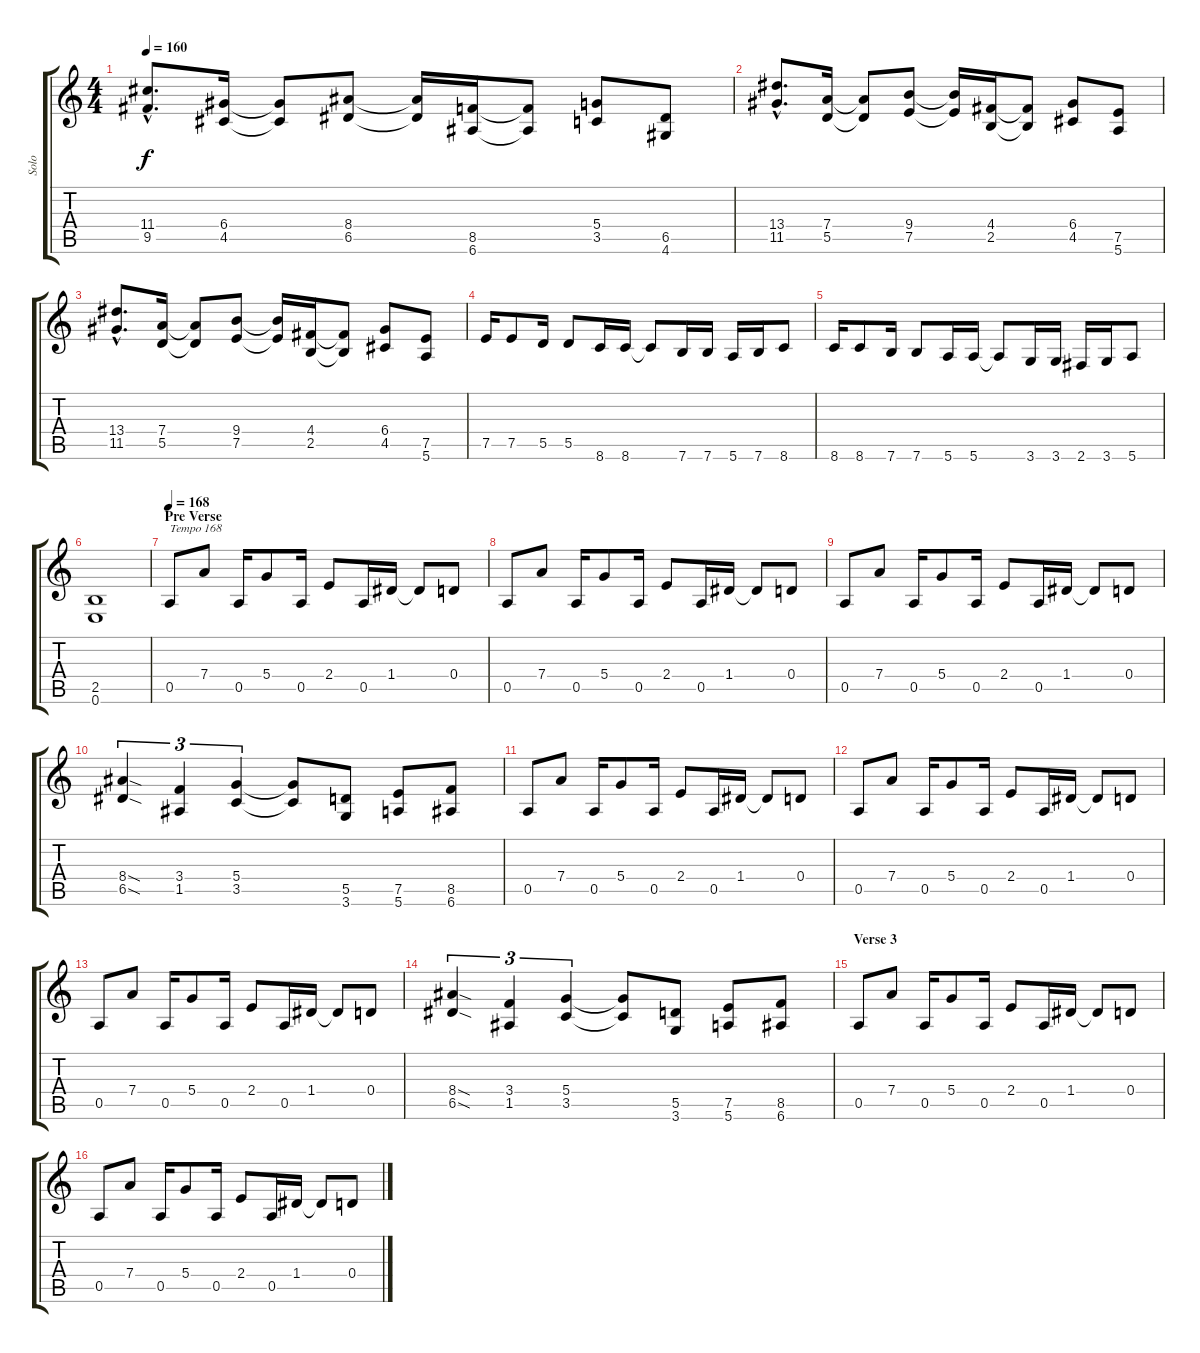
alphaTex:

\track ("Solo" "Solo") {instrument distortionguitar}
\staff {score tabs}
\tuning (E4 B3 G3 D3 A2 E2) {hide}
\ts (4 4)
\tempo 160
\clef g2
\ks c
(11.4{hac} 9.5{hac}).8{d dy f} (6.4 4.5).16 (6.4{t} 4.5{t}).8 (8.4 6.5).8 (8.4{t} 6.5{t}).16 (8.5 6.6).16 (8.5{t} 6.6{t}).8 (5.4 3.5).8 (6.5 4.6).8 |
(13.4{hac} 11.5{hac}).8{d} (7.4 5.5).16 (7.4{t} 5.5{t}).8 (9.4 7.5).8 (9.4{t} 7.5{t}).16 (4.4 2.5).16 (4.4{t} 2.5{t}).8 (6.4 4.5).8 (7.5 5.6).8 |
(13.4{hac} 11.5{hac}).8{d} (7.4 5.5).16 (7.4{t} 5.5{t}).8 (9.4 7.5).8 (9.4{t} 7.5{t}).16 (4.4 2.5).16 (4.4{t} 2.5{t}).8 (6.4 4.5).8 (7.5 5.6).8 |
7.5.16 7.5.8 5.5.16 5.5.8 8.6.16 8.6.16 8.6{t}.8 7.6.16 7.6.16 5.6.16 7.6.16 8.6.8 |
8.6.16 8.6.8 7.6.16 7.6.8 5.6.16 5.6.16 5.6{t}.8 3.6.16 3.6.16 2.6.16 3.6.16 5.6.8 |
(2.5 0.6).1 |
\section ("" "Pre Verse")
\tempo 168
0.5.8{txt "Tempo 168"} 7.4.8 0.5.16 5.4.8 0.5.16 2.4.8 0.5.16 1.4.16 1.4{t}.8 0.4.8 |
0.5.8 7.4.8 0.5.16 5.4.8 0.5.16 2.4.8 0.5.16 1.4.16 1.4{t}.8 0.4.8 |
0.5.8 7.4.8 0.5.16 5.4.8 0.5.16 2.4.8 0.5.16 1.4.16 1.4{t}.8 0.4.8 |
(8.4{sod} 6.5{sod}).4{tu (3 2)} (3.4 1.5).4{tu (3 2)} (5.4 3.5).4{tu (3 2)} (5.4{t} 3.5{t}).8 (5.5 3.6).8 (7.5 5.6).8 (8.5 6.6).8 |
0.5.8 7.4.8 0.5.16 5.4.8 0.5.16 2.4.8 0.5.16 1.4.16 1.4{t}.8 0.4.8 |
0.5.8 7.4.8 0.5.16 5.4.8 0.5.16 2.4.8 0.5.16 1.4.16 1.4{t}.8 0.4.8 |
0.5.8 7.4.8 0.5.16 5.4.8 0.5.16 2.4.8 0.5.16 1.4.16 1.4{t}.8 0.4.8 |
(8.4{sod} 6.5{sod}).4{tu (3 2)} (3.4 1.5).4{tu (3 2)} (5.4 3.5).4{tu (3 2)} (5.4{t} 3.5{t}).8 (5.5 3.6).8 (7.5 5.6).8 (8.5 6.6).8 |
\section ("" "Verse 3")
0.5.8 7.4.8 0.5.16 5.4.8 0.5.16 2.4.8 0.5.16 1.4.16 1.4{t}.8 0.4.8 |
0.5.8 7.4.8 0.5.16 5.4.8 0.5.16 2.4.8 0.5.16 1.4.16 1.4{t}.8 0.4.8
